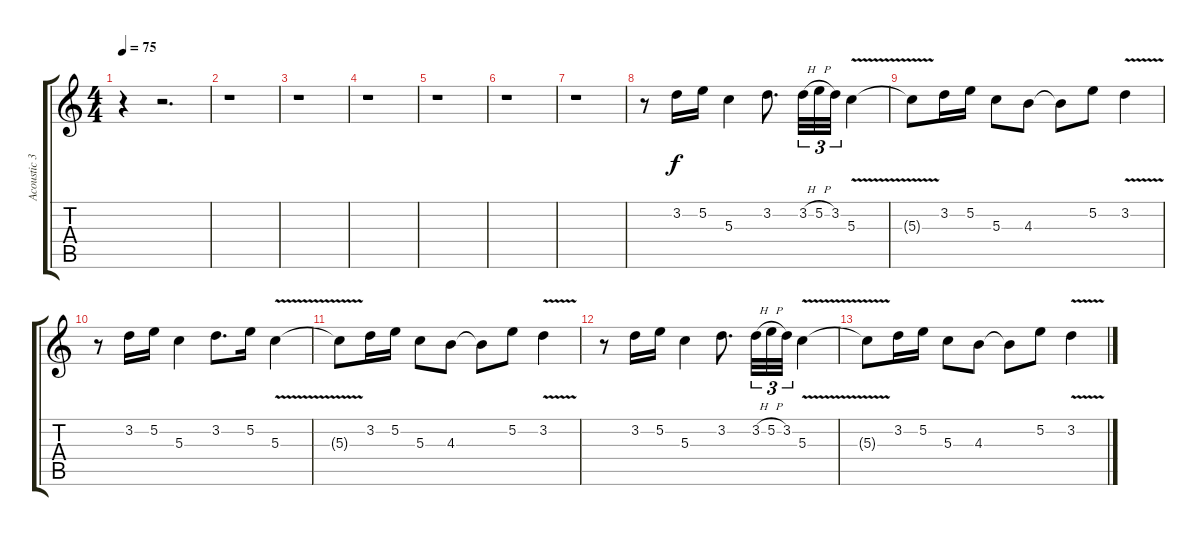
\track ("Acoustic 3" "Acoustic 3") {instrument acousticguitarsteel}
\staff {score tabs}
\tuning (E4 B3 G3 D3 A2 E2) {hide}
\ts (4 4)
\tempo 75
\clef g2
\ks c
r.4{dy f instrument acousticguitarsteel} r.2{d} |
r.1 |
r.1 |
r.1 |
r.1 |
r.1 |
r.1 |
r.8 3.2.16 5.2.16 5.3.4 3.2.8{d} 3.2{h}.32{tu (3 2)} 5.2{h}.32{tu (3 2)} 3.2.32{tu (3 2)} 5.3{v}.4 |
5.3{v t}.8 3.2.16 5.2.16 5.3.8 4.3.8 4.3{t}.8 5.2.8 3.2{v}.4 |
r.8 3.2.16 5.2.16 5.3.4 3.2.8{d} 5.2.16 5.3{v}.4 |
5.3{v t}.8 3.2.16 5.2.16 5.3.8 4.3.8 4.3{t}.8 5.2.8 3.2{v}.4 |
r.8 3.2.16 5.2.16 5.3.4 3.2.8{d} 3.2{h}.32{tu (3 2)} 5.2{h}.32{tu (3 2)} 3.2.32{tu (3 2)} 5.3{v}.4 |
5.3{v t}.8 3.2.16 5.2.16 5.3.8 4.3.8 4.3{t}.8 5.2.8 3.2{v}.4
